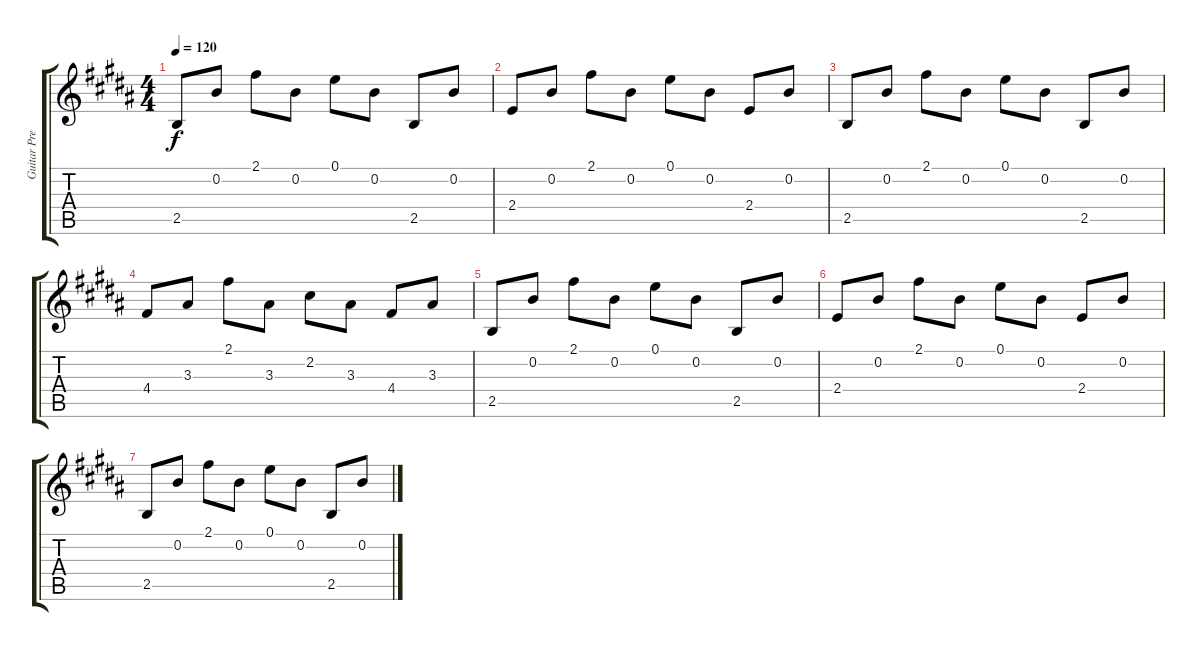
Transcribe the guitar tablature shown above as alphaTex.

\track ("Guitar Pre-Chorus Effect" "Guitar Pre") {instrument overdrivenguitar}
\staff {score tabs}
\tuning (E4 B3 G3 D3 A2 E2) {hide}
\ts (4 4)
\tempo 120
\clef g2
\ks b
2.5.8{dy f} 0.2.8 2.1.8 0.2.8 0.1.8 0.2.8 2.5.8 0.2.8 |
2.4.8 0.2.8 2.1.8 0.2.8 0.1.8 0.2.8 2.4.8 0.2.8 |
2.5.8 0.2.8 2.1.8 0.2.8 0.1.8 0.2.8 2.5.8 0.2.8 |
4.4.8 3.3.8 2.1.8 3.3.8 2.2.8 3.3.8 4.4.8 3.3.8 |
2.5.8 0.2.8 2.1.8 0.2.8 0.1.8 0.2.8 2.5.8 0.2.8 |
2.4.8 0.2.8 2.1.8 0.2.8 0.1.8 0.2.8 2.4.8 0.2.8 |
2.5.8 0.2.8 2.1.8 0.2.8 0.1.8 0.2.8 2.5.8 0.2.8
